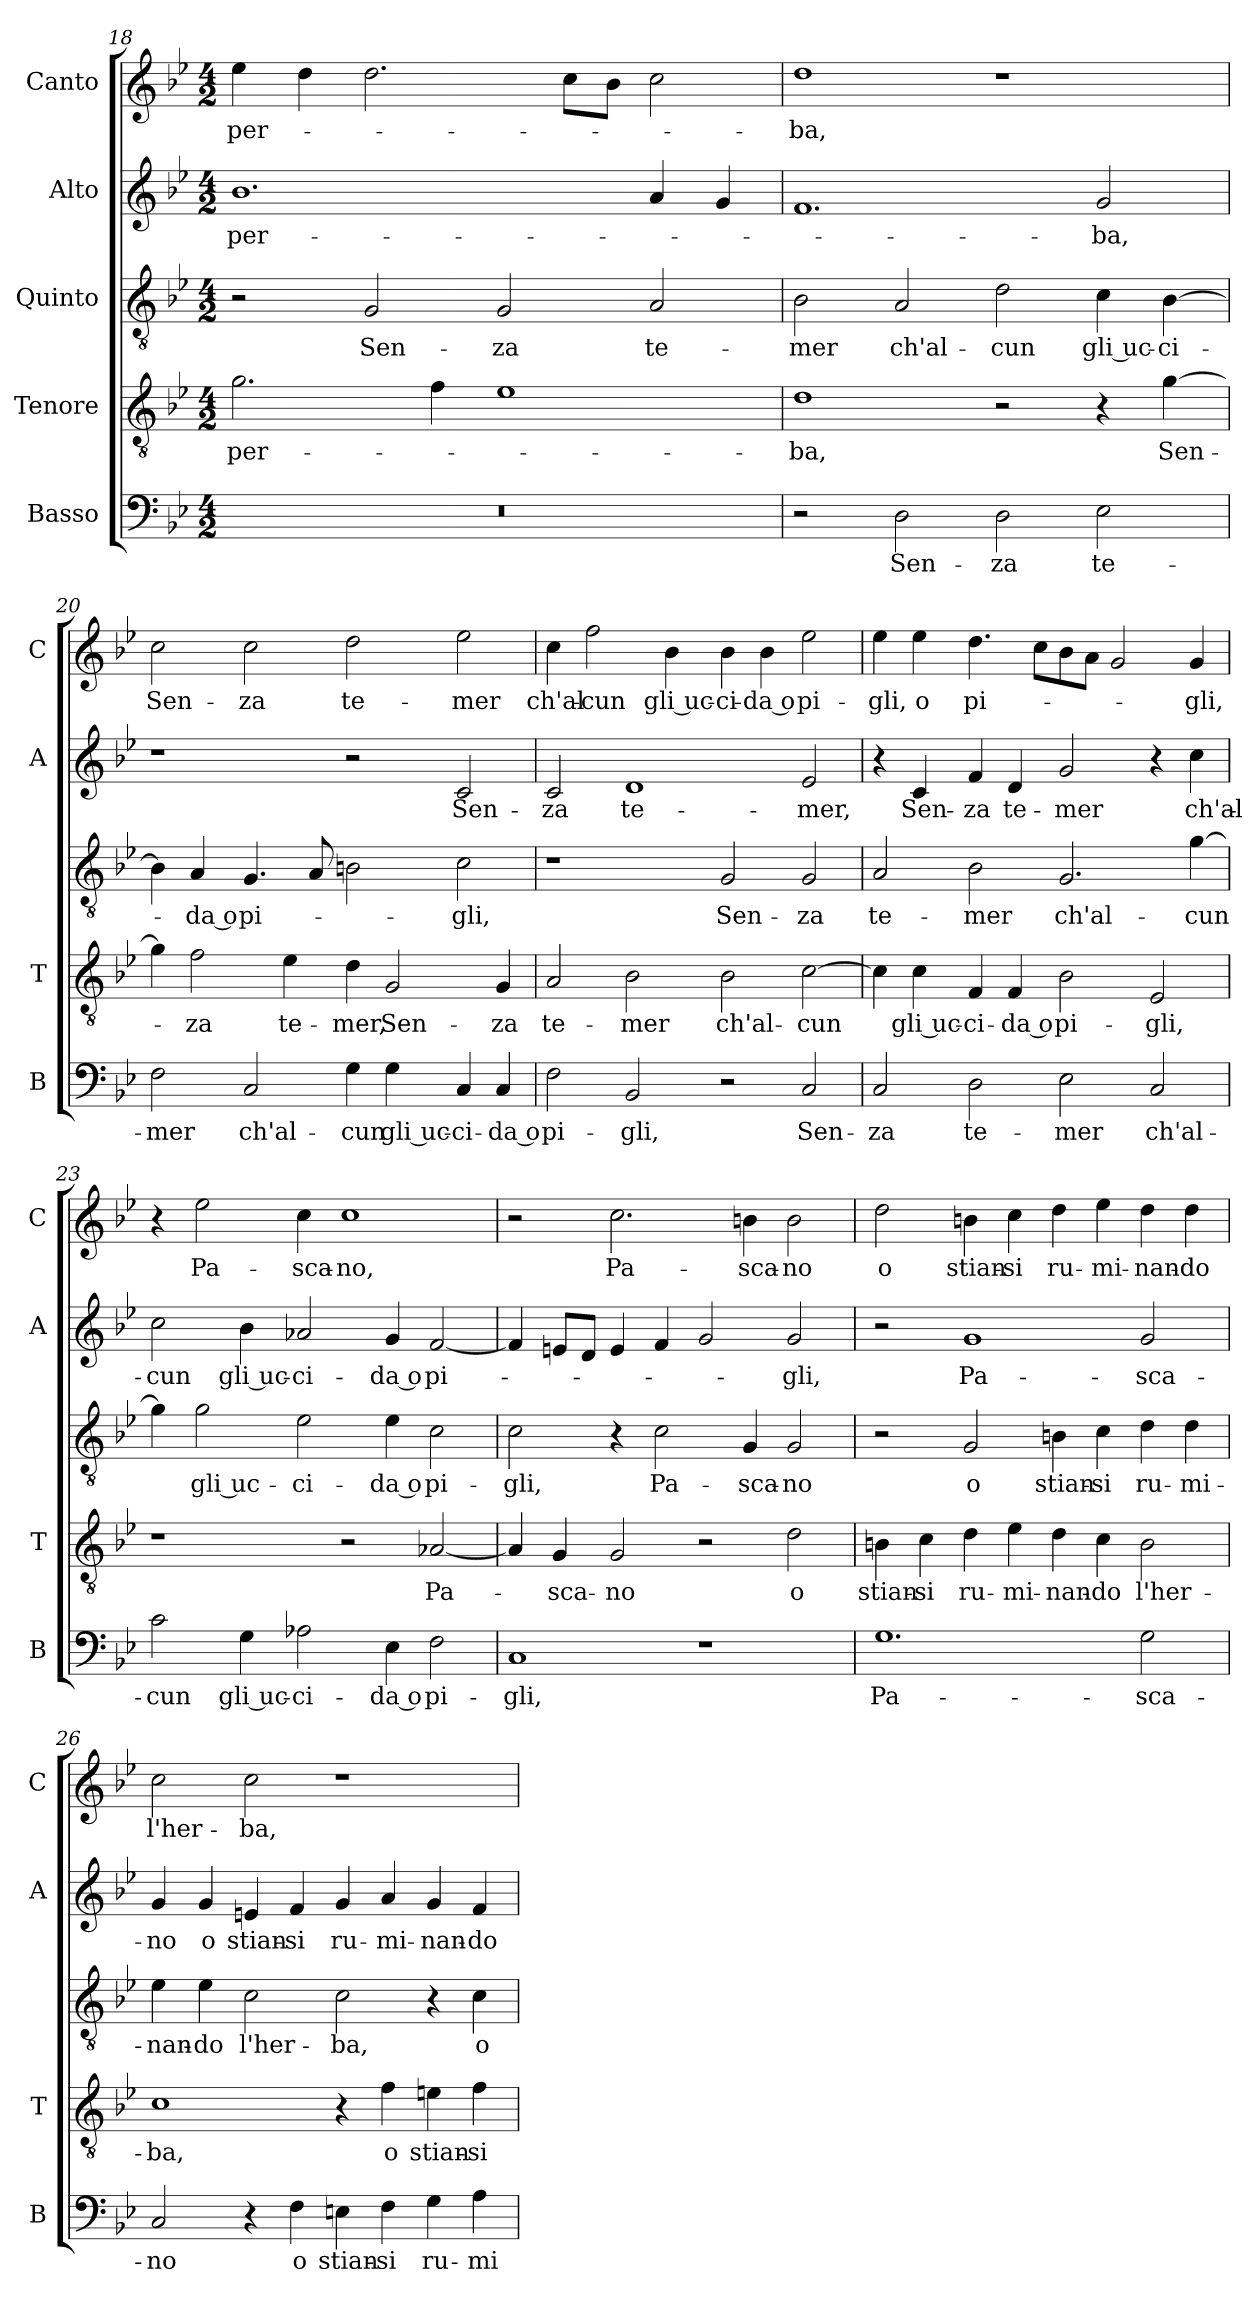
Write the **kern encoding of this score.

**kern	**text	**kern	**text	**kern	**text	**kern	**text	**kern	**text
*part5	*part5	*part4	*part4	*part3	*part3	*part2	*part2	*part1	*part1
*staff5	*staff5	*staff4	*staff4	*staff3	*staff3	*staff2	*staff2	*staff1	*staff1
*I"Basso	*	*I"Tenore	*	*I"Quinto	*	*I"Alto	*	*I"Canto	*
*I'B	*	*I'T	*	*	*	*I'A	*	*I'C	*
*clefF4	*	*clefGv2	*	*clefGv2	*	*clefG2	*	*clefG2	*
*k[b-e-]	*	*k[b-e-]	*	*k[b-e-]	*	*k[b-e-]	*	*k[b-e-]	*
*B-:	*	*B-:	*	*B-:	*	*B-:	*	*B-:	*
*M4/2	*	*M4/2	*	*M4/2	*	*M4/2	*	*M4/2	*
=18	=18	=18	=18	=18	=18	=18	=18	=18	=18
!	!	!	!LO:LY:b	!	!	!	!LO:LY:b	!	!LO:LY:b
0r	.	2.g\	-per-	2r	.	1.b-	-per-	4ee-\	-per-
.	.	.	.	.	.	.	.	4dd\	.
!	!	!	!	!	!LO:LY:b	!	!	!	!
.	.	.	.	2G/	Sen-	.	.	2.dd\	.
.	.	4f\	.	.	.	.	.	.	.
!	!	!	!	!	!LO:LY:b	!	!	!	!
.	.	1e-	.	2G/	-za	.	.	.	.
.	.	.	.	.	.	.	.	8cc\L	.
.	.	.	.	.	.	.	.	8b-\J	.
!	!	!	!	!	!LO:LY:b	!	!	!	!
.	.	.	.	2A/	te-	4a/	.	2cc\	.
.	.	.	.	.	.	4g/	.	.	.
!!LO:LB:g=z
=19	=19	=19	=19	=19	=19	=19	=19	=19	=19
!	!	!	!LO:LY:b	!	!LO:LY:b	!	!	!	!LO:LY:b
2r	.	1d	-ba,	2B-\	-mer	1.f	.	1dd	-ba,
!	!LO:LY:b	!	!	!	!LO:LY:b	!	!	!	!
2D\	Sen-	.	.	2A/	ch'al-	.	.	.	.
!	!LO:LY:b	!	!	!	!LO:LY:b	!	!	!	!
2D\	-za	2r	.	2d\	-cun	.	.	1r	.
!	!LO:LY:b	!	!	!	!LO:LY:b	!	!LO:LY:b	!	!
2E-\	te-	4r	.	4c\	gli uc-	2g/	-ba,	.	.
!	!	!	!LO:LY:b	!	!LO:LY:b	!	!	!	!
.	.	[4g\	Sen-	[4B-\	-ci-	.	.	.	.
=20	=20	=20	=20	=20	=20	=20	=20	=20	=20
!	!LO:LY:b	!	!	!	!	!	!	!	!LO:LY:b
2F\	-mer	4g\]	.	4B-\]	.	1r	.	2cc\	Sen-
!	!	!	!LO:LY:b	!	!LO:LY:b	!	!	!	!
.	.	2f\	-za	4A/	-da o	.	.	.	.
!	!LO:LY:b	!	!	!	!LO:LY:b	!	!	!	!LO:LY:b
2C/	ch'al-	.	.	4.G/	pi-	.	.	2cc\	-za
!	!	!	!LO:LY:b	!	!	!	!	!	!
.	.	4e-\	te-	.	.	.	.	.	.
.	.	.	.	8A/	.	.	.	.	.
!	!LO:LY:b	!	!LO:LY:b	!	!	!	!	!	!LO:LY:b
4G\	-cun	4d\	-mer,	2Bn\	.	2r	.	2dd\	te-
!	!LO:LY:b	!	!LO:LY:b	!	!	!	!	!	!
4G\	gli uc-	2G/	Sen-	.	.	.	.	.	.
!	!LO:LY:b	!	!	!	!LO:LY:b	!	!LO:LY:b	!	!LO:LY:b
4C/	-ci-	.	.	2c\	-gli,	2c/	Sen-	2ee-\	-mer
!	!LO:LY:b	!	!LO:LY:b	!	!	!	!	!	!
4C/	-da o	4G/	-za	.	.	.	.	.	.
=21	=21	=21	=21	=21	=21	=21	=21	=21	=21
!	!LO:LY:b	!	!LO:LY:b	!	!	!	!LO:LY:b	!	!LO:LY:b
2F\	pi-	2A/	te-	1r	.	2c/	-za	4cc\	ch'al-
!	!	!	!	!	!	!	!	!	!LO:LY:b
.	.	.	.	.	.	.	.	2ff\	-cun
!	!LO:LY:b	!	!LO:LY:b	!	!	!	!LO:LY:b	!	!
2BB-/	-gli,	2B-\	-mer	.	.	1d	te-	.	.
!	!	!	!	!	!	!	!	!	!LO:LY:b
.	.	.	.	.	.	.	.	4b-\	gli uc-
!	!	!	!LO:LY:b	!	!LO:LY:b	!	!	!	!LO:LY:b
2r	.	2B-\	ch'al-	2G/	Sen-	.	.	4b-\	-ci-
!	!	!	!	!	!	!	!	!	!LO:LY:b
.	.	.	.	.	.	.	.	4b-\	-da o
!	!LO:LY:b	!	!LO:LY:b	!	!LO:LY:b	!	!LO:LY:b	!	!LO:LY:b
2C/	Sen-	[2c\	-cun	2G/	-za	2e-/	-mer,	2ee-\	pi-
!!LO:PB:g=z
=22	=22	=22	=22	=22	=22	=22	=22	=22	=22
!	!LO:LY:b	!	!	!	!LO:LY:b	!	!	!	!LO:LY:b
2C/	-za	4c\]	.	2A/	te-	4r	.	4ee-\	-gli,
!	!	!	!LO:LY:b	!	!	!	!LO:LY:b	!	!LO:LY:b
.	.	4c\	gli uc-	.	.	4c/	Sen-	4ee-\	o
!	!LO:LY:b	!	!LO:LY:b	!	!LO:LY:b	!	!LO:LY:b	!	!LO:LY:b
2D\	te-	4F/	-ci-	2B-\	-mer	4f/	-za	4.dd\	pi-
!	!	!	!LO:LY:b	!	!	!	!LO:LY:b	!	!
.	.	4F/	-da o	.	.	4d/	te-	.	.
.	.	.	.	.	.	.	.	8cc\L	.
!	!LO:LY:b	!	!LO:LY:b	!	!LO:LY:b	!	!LO:LY:b	!	!
2E-\	-mer	2B-\	pi-	2.G/	ch'al-	2g/	-mer	8b-\	.
.	.	.	.	.	.	.	.	8a\J	.
.	.	.	.	.	.	.	.	2g/	.
!	!LO:LY:b	!	!LO:LY:b	!	!	!	!	!	!
2C/	ch'al-	2E-/	-gli,	.	.	4r	.	.	.
!	!	!	!	!	!LO:LY:b	!	!LO:LY:b	!	!LO:LY:b
.	.	.	.	[4g\	-cun	4cc\	ch'al-	4g/	-gli,
=23	=23	=23	=23	=23	=23	=23	=23	=23	=23
!	!LO:LY:b	!	!	!	!	!	!LO:LY:b	!	!
2c\	-cun	1r	.	4g\]	.	2cc\	-cun	4r	.
!	!	!	!	!	!LO:LY:b	!	!	!	!LO:LY:b
.	.	.	.	2g\	gli uc-	.	.	2ee-\	Pa-
!	!LO:LY:b	!	!	!	!	!	!LO:LY:b	!	!
4G\	gli uc-	.	.	.	.	4b-\	gli uc-	.	.
!	!LO:LY:b	!	!	!	!LO:LY:b	!	!LO:LY:b	!	!LO:LY:b
2A-X\	-ci-	.	.	2e-\	-ci-	2a-X/	-ci-	4cc\	-sca-
!	!	!	!	!	!	!	!	!	!LO:LY:b
.	.	2r	.	.	.	.	.	1cc	-no,
!	!LO:LY:b	!	!	!	!LO:LY:b	!	!LO:LY:b	!	!
4E-\	-da o	.	.	4e-\	-da o	4g/	-da o	.	.
!	!LO:LY:b	!	!LO:LY:b	!	!LO:LY:b	!	!LO:LY:b	!	!
2F\	pi-	[2A-X/	Pa-	2c\	pi-	[2f/	pi-	.	.
=24	=24	=24	=24	=24	=24	=24	=24	=24	=24
!	!LO:LY:b	!	!	!	!LO:LY:b	!	!	!	!
1C	-gli,	4A-/]	.	2c\	-gli,	4f/]	.	2r	.
!	!	!	!LO:LY:b	!	!	!	!	!	!
.	.	4G/	-sca-	.	.	8en/L	.	.	.
.	.	.	.	.	.	8d/J	.	.	.
!	!	!	!LO:LY:b	!	!	!	!	!	!LO:LY:b
.	.	2G/	-no	4r	.	4e/	.	2.cc\	Pa-
!	!	!	!	!	!LO:LY:b	!	!	!	!
.	.	.	.	2c\	Pa-	4f/	.	.	.
1r	.	2r	.	.	.	2g/	.	.	.
!	!	!	!	!	!LO:LY:b	!	!	!	!LO:LY:b
.	.	.	.	4G/	-sca-	.	.	4bn\	-sca-
!	!	!	!LO:LY:b	!	!LO:LY:b	!	!LO:LY:b	!	!LO:LY:b
.	.	2d\	o	2G/	-no	2g/	-gli,	2b\	-no
!!LO:LB:g=z
=25	=25	=25	=25	=25	=25	=25	=25	=25	=25
!	!LO:LY:b	!	!LO:LY:b	!	!	!	!	!	!LO:LY:b
1.G	Pa-	4Bn\	stian-	2r	.	2r	.	2dd\	o
!	!	!	!LO:LY:b	!	!	!	!	!	!
.	.	4c\	-si	.	.	.	.	.	.
!	!	!	!LO:LY:b	!	!LO:LY:b	!	!LO:LY:b	!	!LO:LY:b
.	.	4d\	ru-	2G/	o	1g	Pa-	4bn\	stian-
!	!	!	!LO:LY:b	!	!	!	!	!	!LO:LY:b
.	.	4e-\	-mi-	.	.	.	.	4cc\	-si
!	!	!	!LO:LY:b	!	!LO:LY:b	!	!	!	!LO:LY:b
.	.	4d\	-nan-	4Bn\	stian-	.	.	4dd\	ru-
!	!	!	!LO:LY:b	!	!LO:LY:b	!	!	!	!LO:LY:b
.	.	4c\	-do	4c\	-si	.	.	4ee-\	-mi-
!	!LO:LY:b	!	!LO:LY:b	!	!LO:LY:b	!	!LO:LY:b	!	!LO:LY:b
2G\	-sca-	2B\	l'her-	4d\	ru-	2g/	-sca-	4dd\	-nan-
!	!	!	!	!	!LO:LY:b	!	!	!	!LO:LY:b
.	.	.	.	4d\	-mi-	.	.	4dd\	-do
=26	=26	=26	=26	=26	=26	=26	=26	=26	=26
!	!LO:LY:b	!	!LO:LY:b	!	!LO:LY:b	!	!LO:LY:b	!	!LO:LY:b
2C/	-no	1c	-ba,	4e-\	-nan-	4g/	-no	2cc\	l'her-
!	!	!	!	!	!LO:LY:b	!	!LO:LY:b	!	!
.	.	.	.	4e-\	-do	4g/	o	.	.
!	!	!	!	!	!LO:LY:b	!	!LO:LY:b	!	!LO:LY:b
4r	.	.	.	2c\	l'her-	4en/	stian-	2cc\	-ba,
!	!LO:LY:b	!	!	!	!	!	!LO:LY:b	!	!
4F\	o	.	.	.	.	4f/	-si	.	.
!	!LO:LY:b	!	!	!	!LO:LY:b	!	!LO:LY:b	!	!
4En\	stian-	4r	.	2c\	-ba,	4g/	ru-	1r	.
!	!LO:LY:b	!	!LO:LY:b	!	!	!	!LO:LY:b	!	!
4F\	-si	4f\	o	.	.	4a/	-mi-	.	.
!	!LO:LY:b	!	!LO:LY:b	!	!	!	!LO:LY:b	!	!
4G\	ru-	4en\	stian-	4r	.	4g/	-nan-	.	.
!	!LO:LY:b	!	!LO:LY:b	!	!LO:LY:b	!	!LO:LY:b	!	!
4A\	-mi-	4f\	-si	4c\	o	4f/	-do	.	.
=	=	=	=	=	=	=	=	=	=
*-	*-	*-	*-	*-	*-	*-	*-	*-	*-
